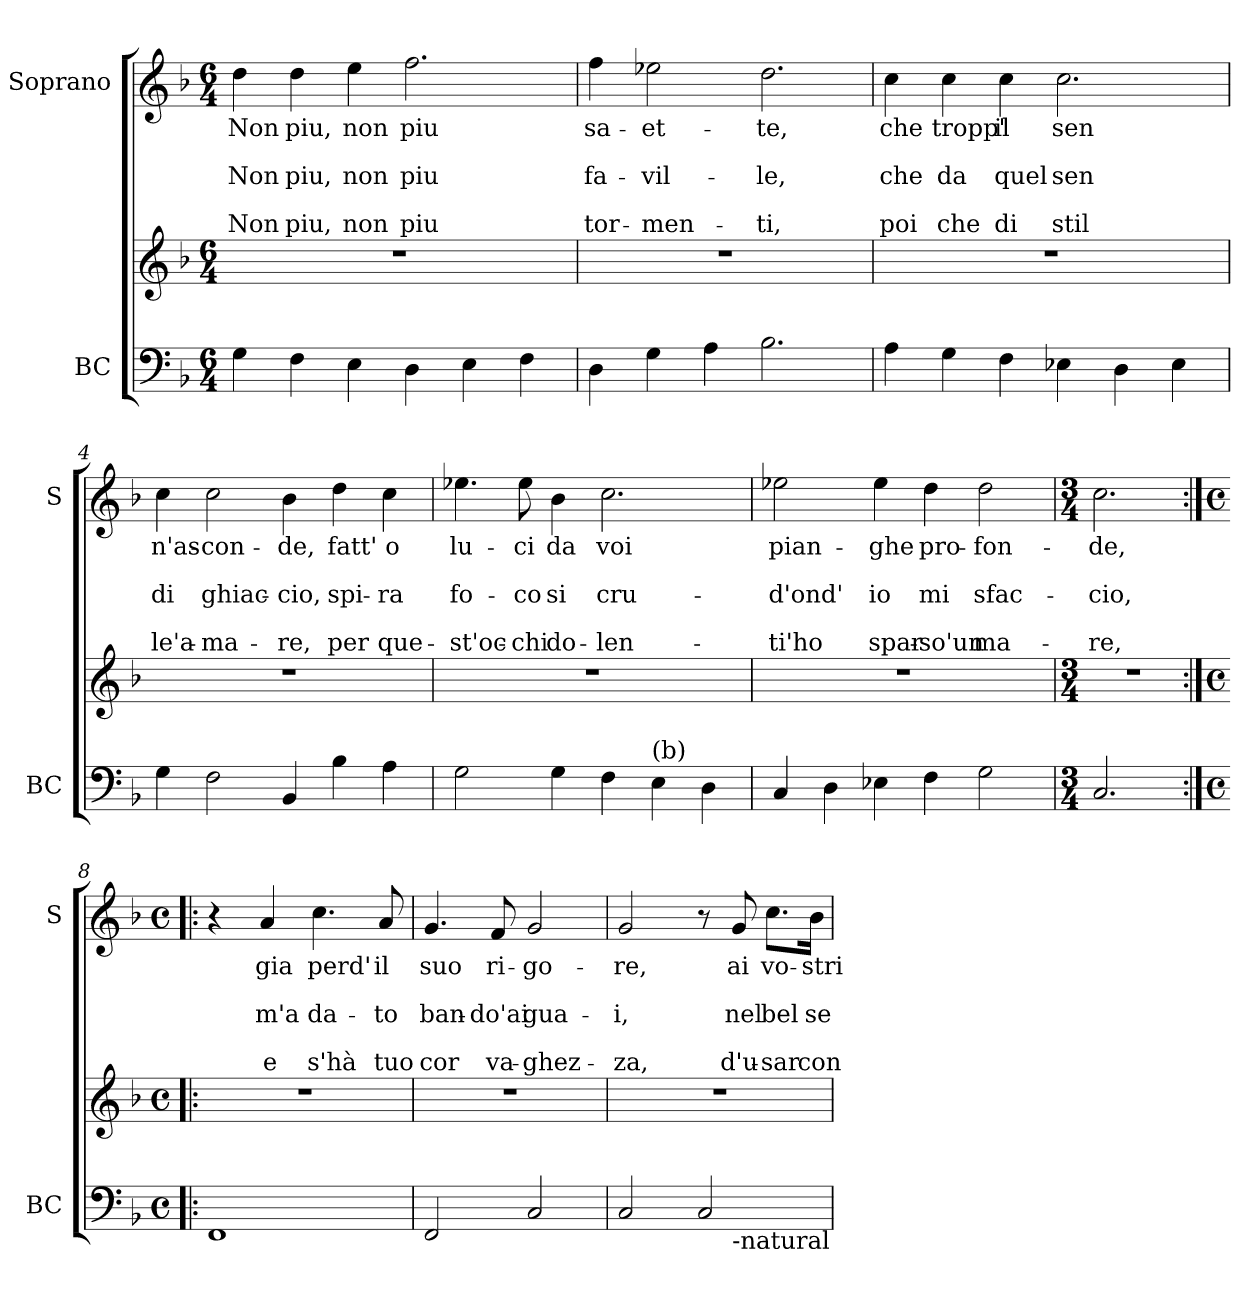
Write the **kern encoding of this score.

**kern	**kern	**kern	**text	**text	**text	**text	**text
*part2	*part2	*part1	*part1	*part1	*part1	*part1	*part1
*staff3	*staff2	*staff1	*staff1	*staff1	*staff1	*staff1	*staff1
*I"BC	*	*I"Soprano	*	*	*	*	*
*I'BC	*	*I'S	*	*	*	*	*
*clefF4	*clefG2	*clefG2	*	*	*	*	*
*k[b-]	*k[b-]	*k[b-]	*	*	*	*	*
*F:	*F:	*F:	*	*	*	*	*
*M6/4	*M6/4	*M6/4	*	*	*	*	*
=1	=1	=1	=1	=1	=1	=1	=1
!	!	!	!LO:LY:b	!	!LO:LY:b	!	!LO:LY:b
4G\	1.r	4dd\	Non	.	Non	.	Non
!	!	!	!LO:LY:b	!	!LO:LY:b	!	!LO:LY:b
4F\	.	4dd\	piu,	.	piu,	.	piu,
!	!	!	!LO:LY:b	!	!LO:LY:b	!	!LO:LY:b
4E\	.	4ee\	non	.	non	.	non
!	!	!	!LO:LY:b	!	!LO:LY:b	!	!LO:LY:b
4D\	.	2.ff\	piu	.	piu	.	piu
4E\	.	.	.	.	.	.	.
4F\	.	.	.	.	.	.	.
=2	=2	=2	=2	=2	=2	=2	=2
!	!	!	!LO:LY:b	!	!LO:LY:b	!	!LO:LY:b
4D\	1.r	4ff\	sa-	.	fa-	.	tor-
!	!	!	!LO:LY:b	!	!LO:LY:b	!	!LO:LY:b
4G\	.	2ee-X\	-et-	.	-vil-	.	-men-
4A\	.	.	.	.	.	.	.
!	!	!	!LO:LY:b	!	!LO:LY:b	!	!LO:LY:b
2.B-\	.	2.dd\	-te,	.	-le,	.	-ti,
=3	=3	=3	=3	=3	=3	=3	=3
!	!	!	!LO:LY:b	!	!LO:LY:b	!	!LO:LY:b
4A\	1.r	4cc\	che	.	che	.	poi
!	!	!	!LO:LY:b	!	!LO:LY:b	!	!LO:LY:b
4G\	.	4cc\	tropp'	.	da	.	che
!	!	!	!LO:LY:b	!	!LO:LY:b	!	!LO:LY:b
4F\	.	4cc\	il	.	quel	.	di
!	!	!	!LO:LY:b	!	!LO:LY:b	!	!LO:LY:b
4E-X\	.	2.cc\	sen	.	sen	.	stil
4D\	.	.	.	.	.	.	.
4E-\	.	.	.	.	.	.	.
=4	=4	=4	=4	=4	=4	=4	=4
!	!	!	!LO:LY:b	!	!LO:LY:b	!	!LO:LY:b
4G\	1.r	4cc\	n'as-	.	di	.	le'a-
!	!	!	!LO:LY:b	!	!LO:LY:b	!	!LO:LY:b
2F\	.	2cc\	-con-	.	ghiac-	.	-ma-
!	!	!	!LO:LY:b	!	!LO:LY:b	!	!LO:LY:b
4BB-/	.	4b-\	-de,	.	-cio,	.	-re,
!	!	!	!LO:LY:b	!	!LO:LY:b	!	!LO:LY:b
4B-\	.	4dd\	fatt'	.	spi-	.	per
!	!	!	!LO:LY:b	!	!LO:LY:b	!	!LO:LY:b
4A\	.	4cc\	o	.	-ra	.	que-
!!LO:LB:g=z
=5	=5	=5	=5	=5	=5	=5	=5
!	!	!	!LO:LY:b	!	!LO:LY:b	!	!LO:LY:b
2G\	1.r	4.ee-X\	lu-	.	fo-	.	-st'oc-
!	!	!	!LO:LY:b	!	!LO:LY:b	!	!LO:LY:b
.	.	8ee-\	-ci	.	-co	.	-chi
!	!	!	!LO:LY:b	!	!LO:LY:b	!	!LO:LY:b
4G\	.	4b-\	da	.	si	.	do-
!	!	!	!LO:LY:b	!	!LO:LY:b	!	!LO:LY:b
4F\	.	2.cc\	voi	.	cru-	.	-len-
!LO:TX:a:t=(b)	!	!	!	!	!	!	!
4E\	.	.	.	.	.	.	.
4D\	.	.	.	.	.	.	.
=6	=6	=6	=6	=6	=6	=6	=6
!	!	!	!LO:LY:b	!	!LO:LY:b	!	!LO:LY:b
4C/	1.r	2ee-X\	pian-	.	-d'ond'	.	-ti'ho
4D\	.	.	.	.	.	.	.
!	!	!	!LO:LY:b	!	!LO:LY:b	!	!LO:LY:b
4E-X\	.	4ee-\	-ghe	.	io	.	spar-
!	!	!	!LO:LY:b	!	!LO:LY:b	!	!LO:LY:b
4F\	.	4dd\	pro-	.	mi	.	-so'un
!	!	!	!LO:LY:b	!	!LO:LY:b	!	!LO:LY:b
2G\	.	2dd\	-fon-	.	sfac-	.	ma-
=7	=7	=7	=7	=7	=7	=7	=7
*M3/4	*M3/4	*M3/4	*	*	*	*	*
!	!	!	!LO:LY:b	!	!LO:LY:b	!	!LO:LY:b
2.C/	2.r	2.cc\	-de,	.	-cio,	.	-re,
=8:|!|:	=8:|!|:	=8:|!|:	=8:|!|:	=8:|!|:	=8:|!|:	=8:|!|:	=8:|!|:
*M4/4	*M4/4	*M4/4	*	*	*	*	*
*met(c)	*met(c)	*met(c)	*	*	*	*	*
1FF	1r	4r	.	.	.	.	.
!	!	!	!LO:LY:b	!	!LO:LY:b	!	!LO:LY:b
.	.	4a/	gia	.	m'a	.	e
!	!	!	!LO:LY:b	!	!LO:LY:b	!	!LO:LY:b
.	.	4.cc\	perd'	.	da-	.	s'hà
!	!	!	!LO:LY:b	!	!LO:LY:b	!	!LO:LY:b
.	.	8a/	il	.	-to	.	tuo
!!LO:PB:g=z
=9	=9	=9	=9	=9	=9	=9	=9
!	!	!	!LO:LY:b	!	!LO:LY:b	!	!LO:LY:b
2FF/	1r	4.g/	suo	.	ban-	.	cor
!	!	!	!LO:LY:b	!	!LO:LY:b	!	!LO:LY:b
.	.	8f/	ri-	.	-do'ai	.	va-
!	!	!	!LO:LY:b	!	!LO:LY:b	!	!LO:LY:b
2C/	.	2g/	-go-	.	gua-	.	-ghez-
=10	=10	=10	=10	=10	=10	=10	=10
!	!	!	!LO:LY:b	!	!LO:LY:b	!	!LO:LY:b
*^	*	*	*	*	*	*	*
2C/	2ryy	1r	2g/	-re,	.	-i,	.	-za,
2C/	8ryy	.	8r	.	.	.	.	.
!	!LO:TX:b:t=-natural	!	!	!	!	!	!	!
!	!	!	!	!LO:LY:b	!	!LO:LY:b	!	!LO:LY:b
.	4.ryy	.	8g/	ai	.	nel	.	d'u-
!	!	!	!	!LO:LY:b	!	!LO:LY:b	!	!LO:LY:b
.	.	.	8.cc\L	vo-	.	bel	.	-sar
!	!	!	!	!LO:LY:b	!	!LO:LY:b	!	!LO:LY:b
.	.	.	16b-\Jk	-stri	.	se-	.	con
*v	*v	*	*	*	*	*	*	*
=	=	=	=	=	=	=	=
*-	*-	*-	*-	*-	*-	*-	*-
